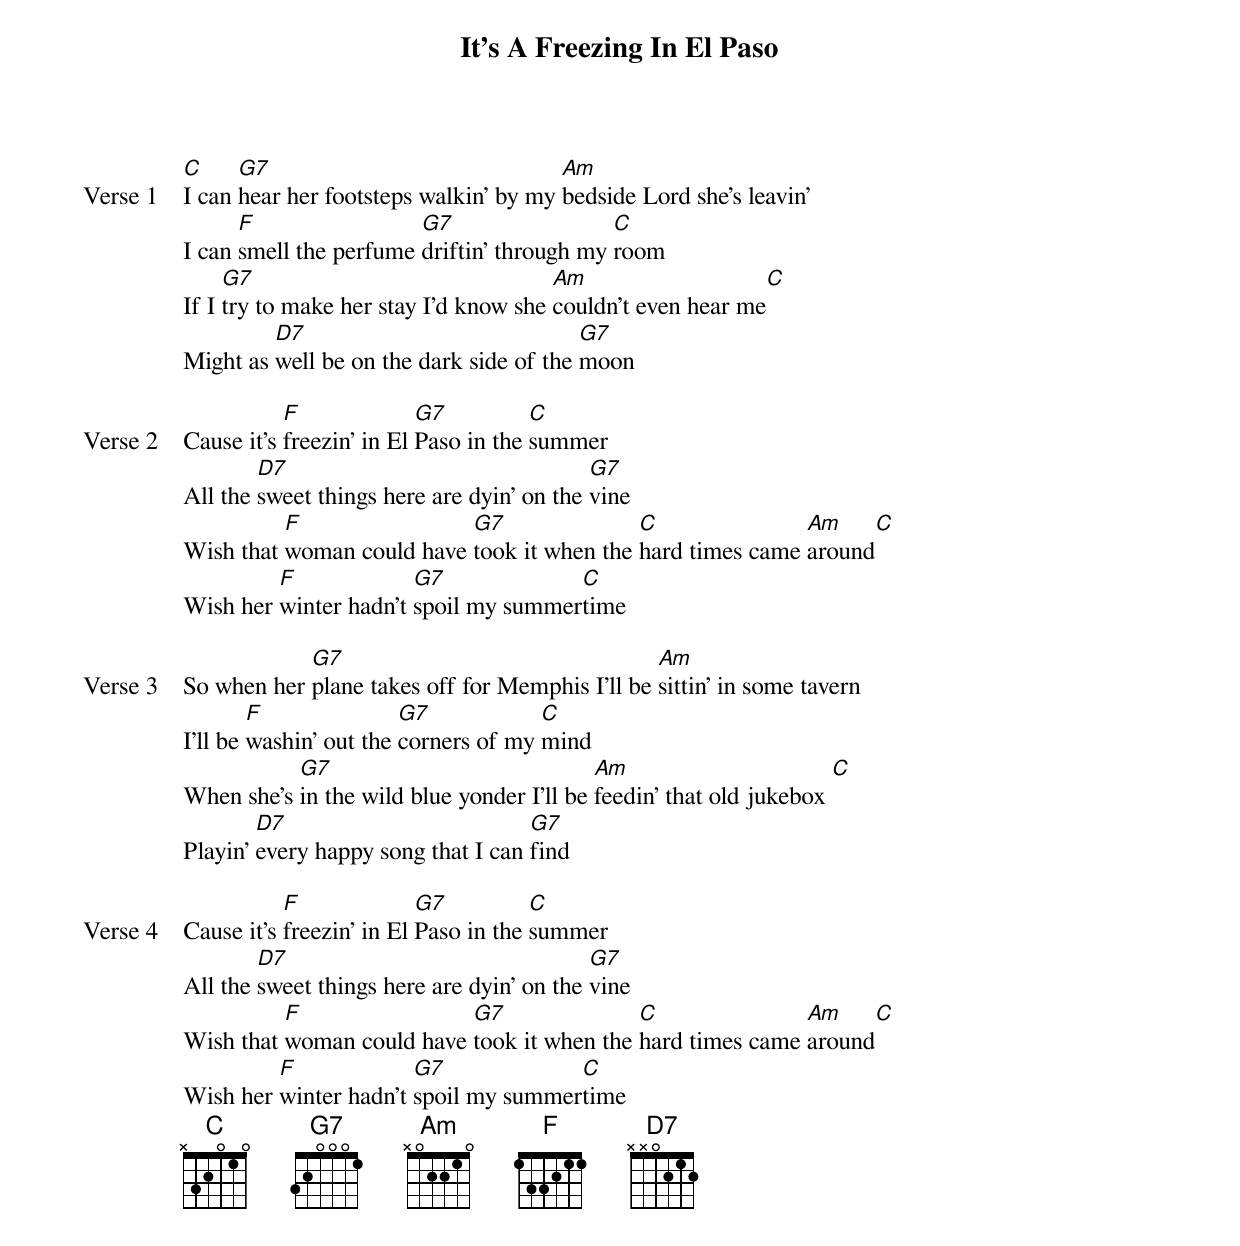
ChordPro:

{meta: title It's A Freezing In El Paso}
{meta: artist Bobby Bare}
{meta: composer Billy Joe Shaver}
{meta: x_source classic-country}
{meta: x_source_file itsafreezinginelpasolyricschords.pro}
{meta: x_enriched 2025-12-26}

{start_of_verse: Verse 1}
[C]I can [G7]hear her footsteps walkin' by my [Am]bedside Lord she's leavin'
I can [F]smell the perfume [G7]driftin' through my [C]room
If I [G7]try to make her stay I'd know she [Am]couldn't even hear me[C]
Might as [D7]well be on the dark side of the [G7]moon
{end_of_verse}

{start_of_verse: Verse 2}
Cause it's [F]freezin' in El [G7]Paso in the [C]summer
All the [D7]sweet things here are dyin' on the [G7]vine
Wish that [F]woman could have [G7]took it when the [C]hard times came [Am]around[C]
Wish her [F]winter hadn't [G7]spoil my summer[C]time
{end_of_verse}

{start_of_verse: Verse 3}
So when her [G7]plane takes off for Memphis I'll be [Am]sittin' in some tavern
I'll be [F]washin' out the [G7]corners of my [C]mind
When she's [G7]in the wild blue yonder I'll be [Am]feedin' that old jukebox [C]
Playin' [D7]every happy song that I can [G7]find
{end_of_verse}

{start_of_verse: Verse 4}
Cause it's [F]freezin' in El [G7]Paso in the [C]summer
All the [D7]sweet things here are dyin' on the [G7]vine
Wish that [F]woman could have [G7]took it when the [C]hard times came [Am]around[C]
Wish her [F]winter hadn't [G7]spoil my summer[C]time
{end_of_verse}
